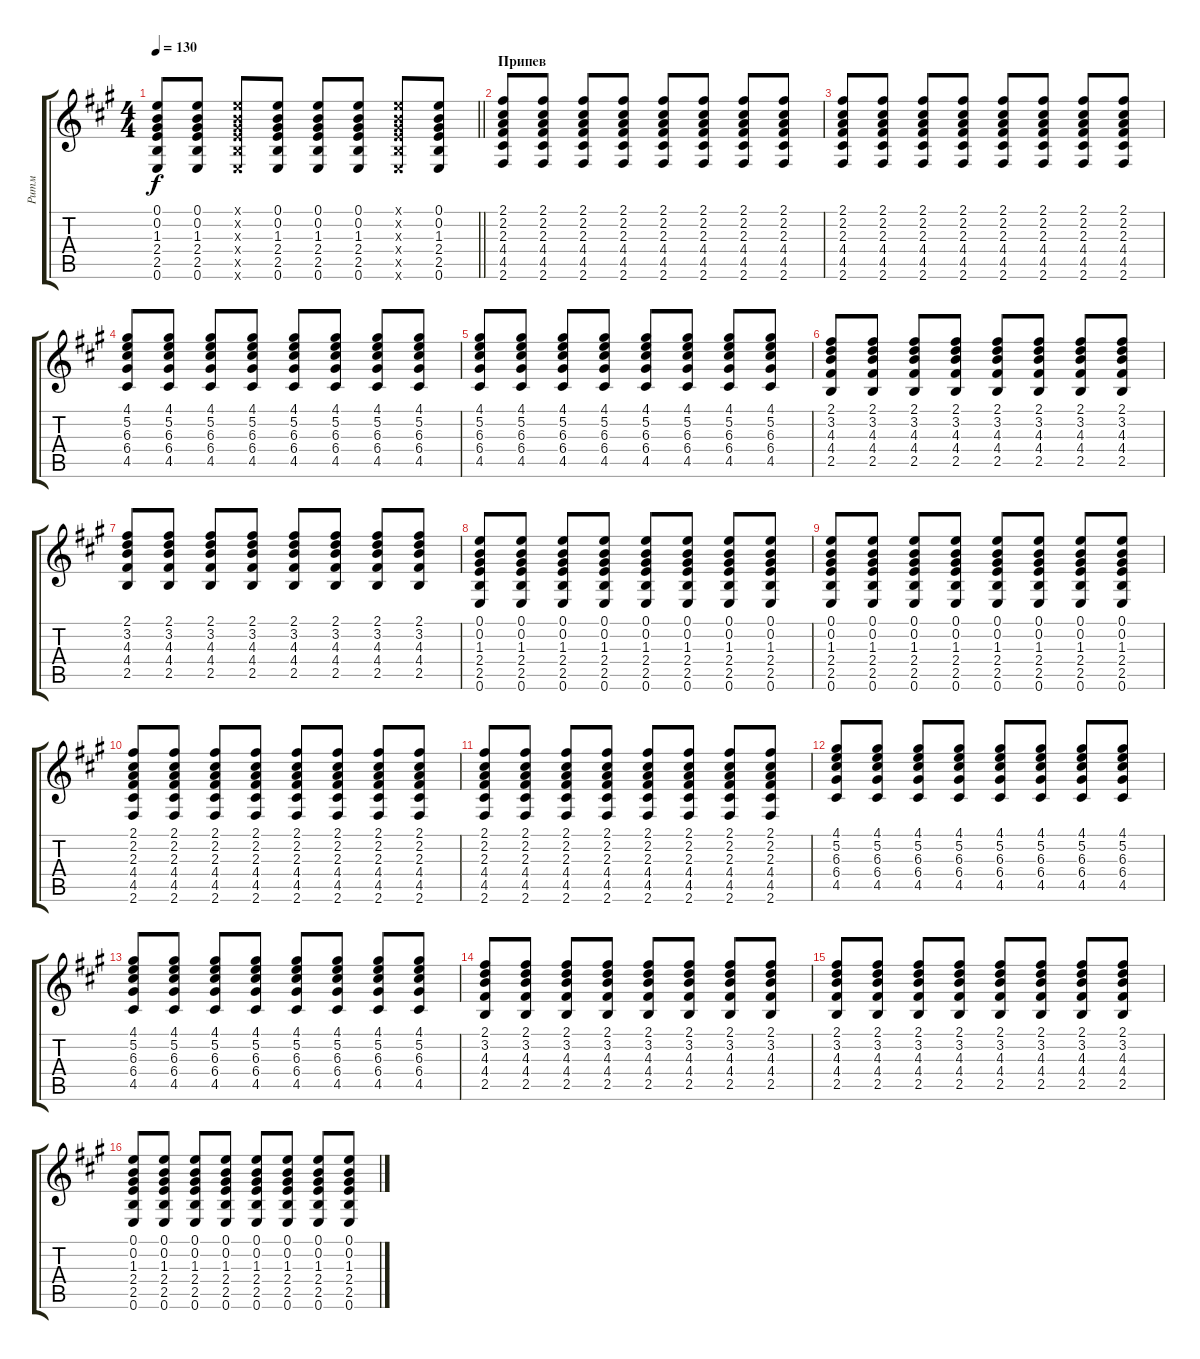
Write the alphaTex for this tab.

\track ("Ритм" "Ритм") {solo instrument acousticguitarsteel}
\staff {score tabs}
\tuning (E4 B3 G3 D3 A2 E2) {hide}
\ts (4 4)
\tempo 130
\clef g2
\barLineRight lightlight
\ks f#minor
(0.1 0.2 1.3 2.4 2.5 0.6).8{dy f} (0.1 0.2 1.3 2.4 2.5 0.6).8 (0.1{x} 0.2{x} 1.3{x} 2.4{x} 2.5{x} 0.6{x}).8 (0.1 0.2 1.3 2.4 2.5 0.6).8 (0.1 0.2 1.3 2.4 2.5 0.6).8 (0.1 0.2 1.3 2.4 2.5 0.6).8 (0.1{x} 0.2{x} 1.3{x} 2.4{x} 2.5{x} 0.6{x}).8 (0.1 0.2 1.3 2.4 2.5 0.6).8 |
\section ("" "Припев")
(2.1 2.2 2.3 4.4 4.5 2.6).8 (2.1 2.2 2.3 4.4 4.5 2.6).8 (2.1 2.2 2.3 4.4 4.5 2.6).8 (2.1 2.2 2.3 4.4 4.5 2.6).8 (2.1 2.2 2.3 4.4 4.5 2.6).8 (2.1 2.2 2.3 4.4 4.5 2.6).8 (2.1 2.2 2.3 4.4 4.5 2.6).8 (2.1 2.2 2.3 4.4 4.5 2.6).8 |
(2.1 2.2 2.3 4.4 4.5 2.6).8 (2.1 2.2 2.3 4.4 4.5 2.6).8 (2.1 2.2 2.3 4.4 4.5 2.6).8 (2.1 2.2 2.3 4.4 4.5 2.6).8 (2.1 2.2 2.3 4.4 4.5 2.6).8 (2.1 2.2 2.3 4.4 4.5 2.6).8 (2.1 2.2 2.3 4.4 4.5 2.6).8 (2.1 2.2 2.3 4.4 4.5 2.6).8 |
(4.1 5.2 6.3 6.4 4.5).8 (4.1 5.2 6.3 6.4 4.5).8 (4.1 5.2 6.3 6.4 4.5).8 (4.1 5.2 6.3 6.4 4.5).8 (4.1 5.2 6.3 6.4 4.5).8 (4.1 5.2 6.3 6.4 4.5).8 (4.1 5.2 6.3 6.4 4.5).8 (4.1 5.2 6.3 6.4 4.5).8 |
(4.1 5.2 6.3 6.4 4.5).8 (4.1 5.2 6.3 6.4 4.5).8 (4.1 5.2 6.3 6.4 4.5).8 (4.1 5.2 6.3 6.4 4.5).8 (4.1 5.2 6.3 6.4 4.5).8 (4.1 5.2 6.3 6.4 4.5).8 (4.1 5.2 6.3 6.4 4.5).8 (4.1 5.2 6.3 6.4 4.5).8 |
(2.1 3.2 4.3 4.4 2.5).8 (2.1 3.2 4.3 4.4 2.5).8 (2.1 3.2 4.3 4.4 2.5).8 (2.1 3.2 4.3 4.4 2.5).8 (2.1 3.2 4.3 4.4 2.5).8 (2.1 3.2 4.3 4.4 2.5).8 (2.1 3.2 4.3 4.4 2.5).8 (2.1 3.2 4.3 4.4 2.5).8 |
(2.1 3.2 4.3 4.4 2.5).8 (2.1 3.2 4.3 4.4 2.5).8 (2.1 3.2 4.3 4.4 2.5).8 (2.1 3.2 4.3 4.4 2.5).8 (2.1 3.2 4.3 4.4 2.5).8 (2.1 3.2 4.3 4.4 2.5).8 (2.1 3.2 4.3 4.4 2.5).8 (2.1 3.2 4.3 4.4 2.5).8 |
(0.1 0.2 1.3 2.4 2.5 0.6).8 (0.1 0.2 1.3 2.4 2.5 0.6).8 (0.1 0.2 1.3 2.4 2.5 0.6).8 (0.1 0.2 1.3 2.4 2.5 0.6).8 (0.1 0.2 1.3 2.4 2.5 0.6).8 (0.1 0.2 1.3 2.4 2.5 0.6).8 (0.1 0.2 1.3 2.4 2.5 0.6).8 (0.1 0.2 1.3 2.4 2.5 0.6).8 |
(0.1 0.2 1.3 2.4 2.5 0.6).8 (0.1 0.2 1.3 2.4 2.5 0.6).8 (0.1 0.2 1.3 2.4 2.5 0.6).8 (0.1 0.2 1.3 2.4 2.5 0.6).8 (0.1 0.2 1.3 2.4 2.5 0.6).8 (0.1 0.2 1.3 2.4 2.5 0.6).8 (0.1 0.2 1.3 2.4 2.5 0.6).8 (0.1 0.2 1.3 2.4 2.5 0.6).8 |
(2.1 2.2 2.3 4.4 4.5 2.6).8 (2.1 2.2 2.3 4.4 4.5 2.6).8 (2.1 2.2 2.3 4.4 4.5 2.6).8 (2.1 2.2 2.3 4.4 4.5 2.6).8 (2.1 2.2 2.3 4.4 4.5 2.6).8 (2.1 2.2 2.3 4.4 4.5 2.6).8 (2.1 2.2 2.3 4.4 4.5 2.6).8 (2.1 2.2 2.3 4.4 4.5 2.6).8 |
(2.1 2.2 2.3 4.4 4.5 2.6).8 (2.1 2.2 2.3 4.4 4.5 2.6).8 (2.1 2.2 2.3 4.4 4.5 2.6).8 (2.1 2.2 2.3 4.4 4.5 2.6).8 (2.1 2.2 2.3 4.4 4.5 2.6).8 (2.1 2.2 2.3 4.4 4.5 2.6).8 (2.1 2.2 2.3 4.4 4.5 2.6).8 (2.1 2.2 2.3 4.4 4.5 2.6).8 |
(4.1 5.2 6.3 6.4 4.5).8 (4.1 5.2 6.3 6.4 4.5).8 (4.1 5.2 6.3 6.4 4.5).8 (4.1 5.2 6.3 6.4 4.5).8 (4.1 5.2 6.3 6.4 4.5).8 (4.1 5.2 6.3 6.4 4.5).8 (4.1 5.2 6.3 6.4 4.5).8 (4.1 5.2 6.3 6.4 4.5).8 |
(4.1 5.2 6.3 6.4 4.5).8 (4.1 5.2 6.3 6.4 4.5).8 (4.1 5.2 6.3 6.4 4.5).8 (4.1 5.2 6.3 6.4 4.5).8 (4.1 5.2 6.3 6.4 4.5).8 (4.1 5.2 6.3 6.4 4.5).8 (4.1 5.2 6.3 6.4 4.5).8 (4.1 5.2 6.3 6.4 4.5).8 |
(2.1 3.2 4.3 4.4 2.5).8 (2.1 3.2 4.3 4.4 2.5).8 (2.1 3.2 4.3 4.4 2.5).8 (2.1 3.2 4.3 4.4 2.5).8 (2.1 3.2 4.3 4.4 2.5).8 (2.1 3.2 4.3 4.4 2.5).8 (2.1 3.2 4.3 4.4 2.5).8 (2.1 3.2 4.3 4.4 2.5).8 |
(2.1 3.2 4.3 4.4 2.5).8 (2.1 3.2 4.3 4.4 2.5).8 (2.1 3.2 4.3 4.4 2.5).8 (2.1 3.2 4.3 4.4 2.5).8 (2.1 3.2 4.3 4.4 2.5).8 (2.1 3.2 4.3 4.4 2.5).8 (2.1 3.2 4.3 4.4 2.5).8 (2.1 3.2 4.3 4.4 2.5).8 |
(0.1 0.2 1.3 2.4 2.5 0.6).8 (0.1 0.2 1.3 2.4 2.5 0.6).8 (0.1 0.2 1.3 2.4 2.5 0.6).8 (0.1 0.2 1.3 2.4 2.5 0.6).8 (0.1 0.2 1.3 2.4 2.5 0.6).8 (0.1 0.2 1.3 2.4 2.5 0.6).8 (0.1 0.2 1.3 2.4 2.5 0.6).8 (0.1 0.2 1.3 2.4 2.5 0.6).8
